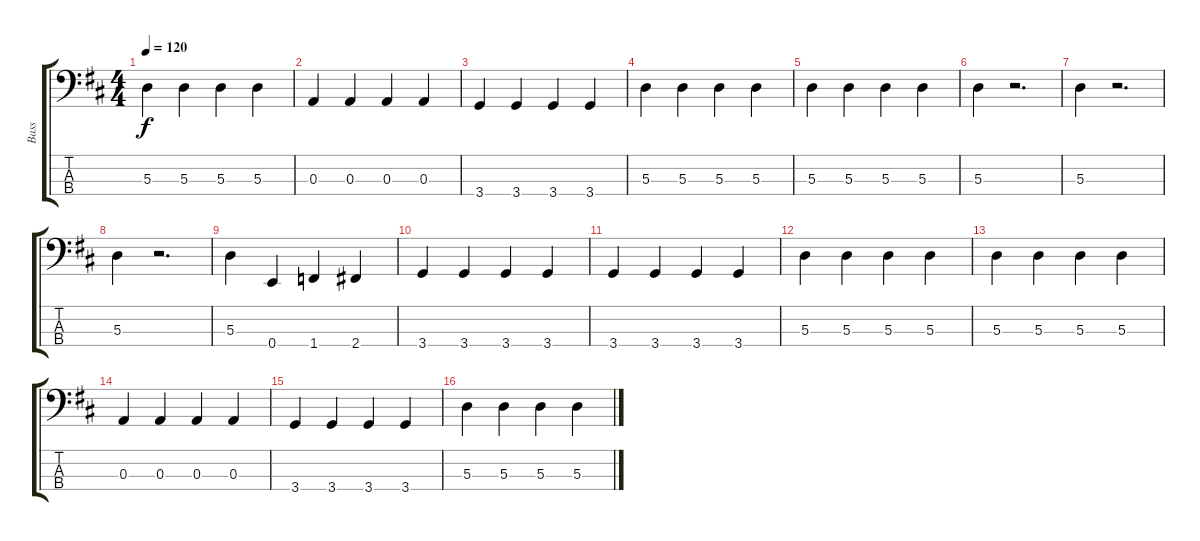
\track ("Bass" "Bass") {instrument electricbassfinger}
\staff {score tabs}
\tuning (G2 D2 A1 E1) {hide}
\ts (4 4)
\tempo 120
\clef f4
\ks d
5.3.4{dy f} 5.3.4 5.3.4 5.3.4 |
0.3.4 0.3.4 0.3.4 0.3.4 |
3.4.4 3.4.4 3.4.4 3.4.4 |
5.3.4 5.3.4 5.3.4 5.3.4 |
5.3.4 5.3.4 5.3.4 5.3.4 |
5.3.4 r.2{d} |
5.3.4 r.2{d} |
5.3.4 r.2{d} |
5.3.4 0.4.4 1.4.4 2.4.4 |
3.4.4 3.4.4 3.4.4 3.4.4 |
3.4.4 3.4.4 3.4.4 3.4.4 |
5.3.4 5.3.4 5.3.4 5.3.4 |
5.3.4 5.3.4 5.3.4 5.3.4 |
0.3.4 0.3.4 0.3.4 0.3.4 |
3.4.4 3.4.4 3.4.4 3.4.4 |
5.3.4 5.3.4 5.3.4 5.3.4
